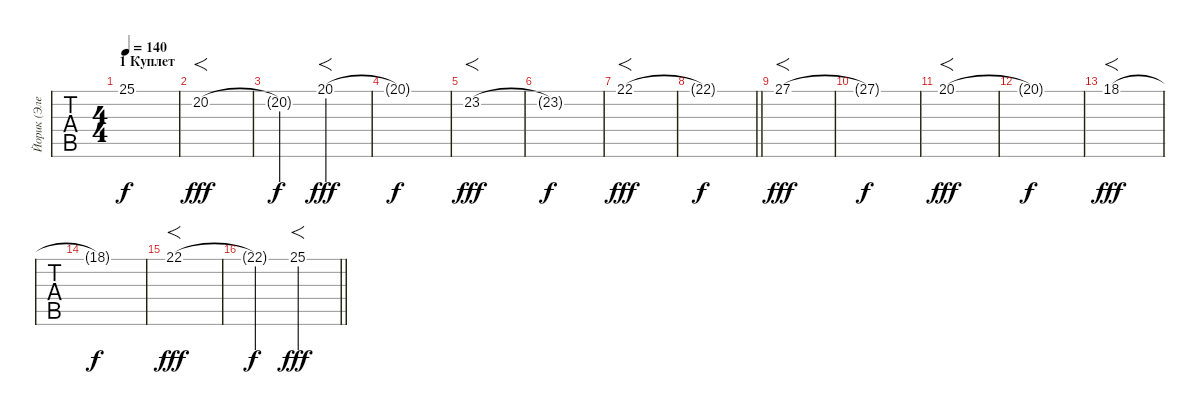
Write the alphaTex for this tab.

\track ("Йорик (Электроника)" "Йорик (Эле") {instrument fx1rain}
\staff {tabs}
\tuning (E4 B3 G3 D3 A2 E2) {hide}
\ts (4 4)
\section ("" "1 Куплет")
\tempo 140
\clef g2
\ks c
25.1{t}.1{dy f} |
20.2.1{f dy fff} |
20.2{t}.2{dy f} 20.1.2{f dy fff} |
20.1{t}.1{dy f} |
23.2.1{f dy fff} |
23.2{t}.1{dy f} |
22.1.1{f dy fff} |
\barLineRight lightlight
22.1{t}.1{dy f} |
27.1.1{f dy fff} |
27.1{t}.1{dy f} |
20.1.1{f dy fff} |
20.1{t}.1{dy f} |
18.1.1{f dy fff} |
18.1{t}.1{dy f} |
22.1.1{f dy fff} |
\barLineRight lightlight
22.1{t}.2{dy f} 25.1.2{f dy fff}
